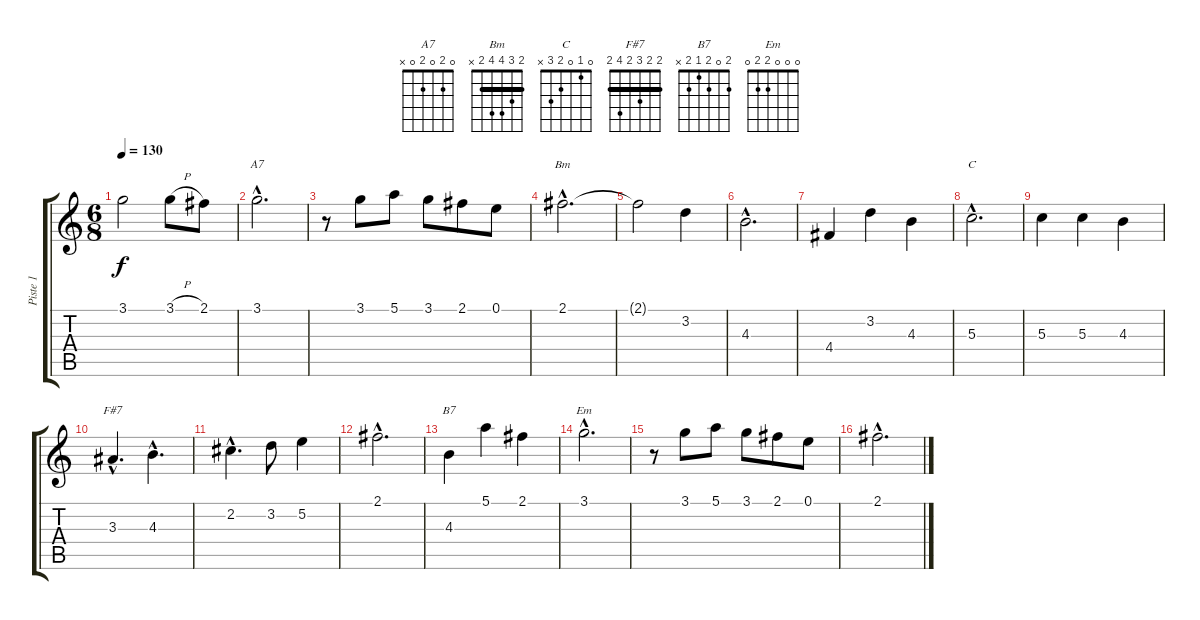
\track ("Piste 1" "Piste 1") {instrument acousticguitarnylon}
\staff {score tabs}
\tuning (E4 B3 G3 D3 A2 E2) {hide}
\chord ("A7" 0 2 0 2 0 x)
\chord ("Bm" 2 3 4 4 2 x) {barre 2}
\chord ("C" 0 1 0 2 3 x)
\chord ("F#7" 2 2 3 2 4 2) {barre 2}
\chord ("B7" 2 0 2 1 2 x)
\chord ("Em" 0 0 0 2 2 0)
\ts (6 8)
\tempo 130
\clef g2
\ks c
3.1{t}.2{dy f} 3.1{h}.8 2.1.8 |
3.1{hac}.2{d ch "A7"} |
r.8 3.1.8 5.1.8 3.1.8 2.1.8 0.1.8 |
2.1{hac}.2{d ch "Bm"} |
2.1{t}.2 3.2.4 |
4.3{hac}.2{d} |
4.4.4 3.2.4 4.3.4 |
5.3{hac}.2{d ch "C"} |
5.3.4 5.3.4 4.3.4 |
3.3{hac}.4{d ch "F#7"} 4.3{hac}.4{d} |
2.2{hac}.4{d} 3.2.8 5.2.4 |
2.1{hac}.2{d} |
4.3.4{ch "B7"} 5.1.4 2.1.4 |
3.1{hac}.2{d ch "Em"} |
r.8 3.1.8 5.1.8 3.1.8 2.1.8 0.1.8 |
2.1{hac}.2{d}
